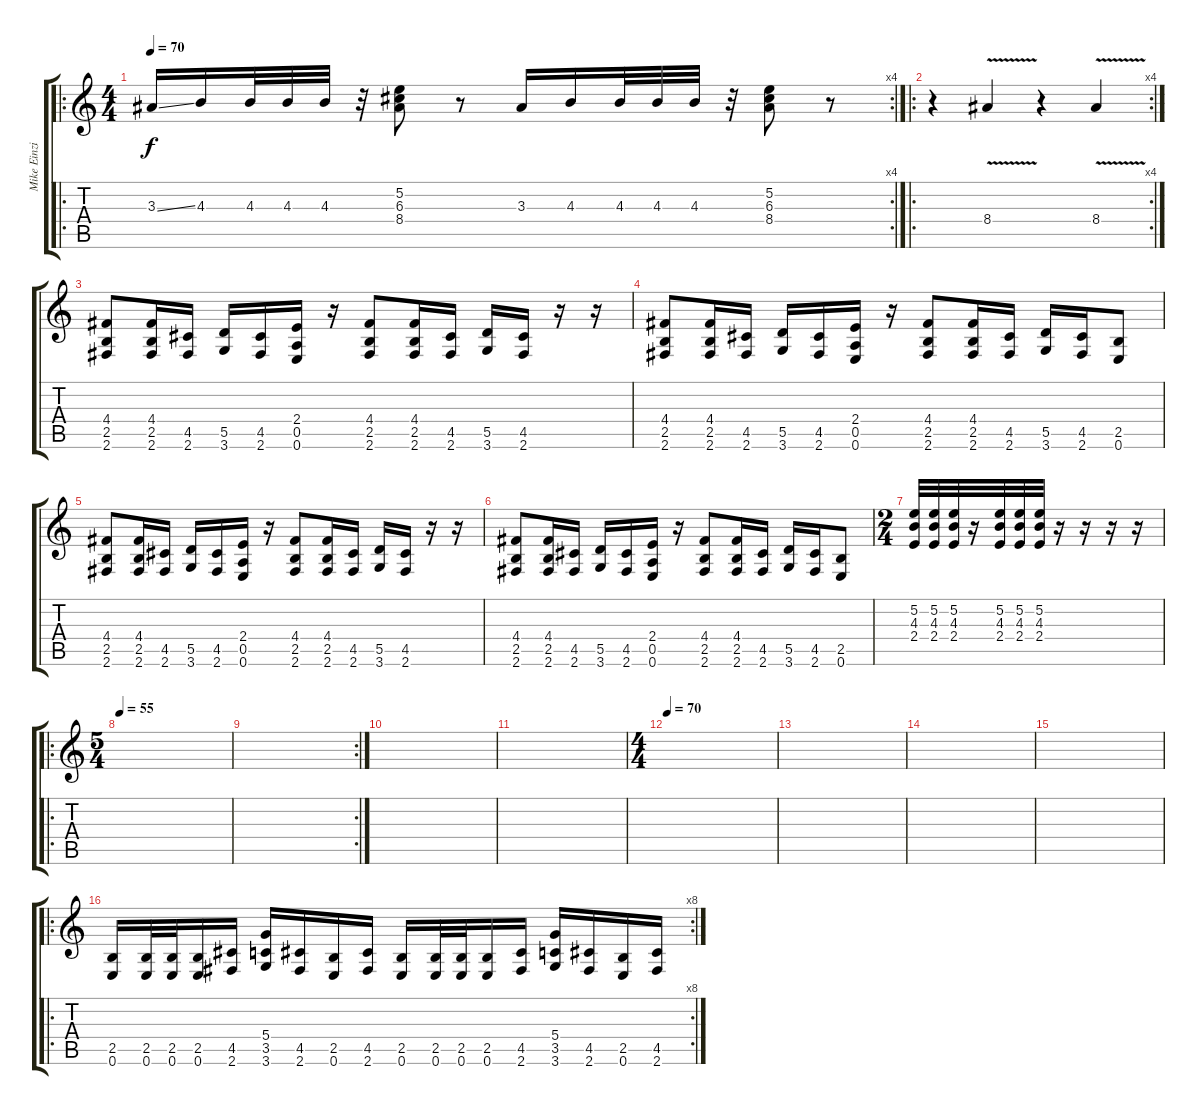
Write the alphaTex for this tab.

\track ("Mike Einziger" "Mike Einzi") {instrument distortionguitar}
\staff {score tabs}
\tuning (E4 B3 G3 D3 A2 E2) {hide}
\ro
\rc 4
\ts (4 4)
\tempo 70
\clef g2
\ks c
3.3{ss}.16{dy f} 4.3.16 4.3.32 4.3.32 4.3.32 r.32 (5.2 6.3 8.4).8 r.8 3.3.16 4.3.16 4.3.32 4.3.32 4.3.32 r.32 (5.2 6.3 8.4).8 r.8 |
\ro
\rc 4
r.4 8.4{v}.4 r.4 8.4{v}.4 |
(4.4 2.5 2.6).8 (4.4 2.5 2.6).16 (4.5 2.6).16 (5.5 3.6).16 (4.5 2.6).16 (2.4 0.5 0.6).16 r.16 (4.4 2.5 2.6).8 (4.4 2.5 2.6).16 (4.5 2.6).16 (5.5 3.6).16 (4.5 2.6).16 r.16 r.16 |
(4.4 2.5 2.6).8 (4.4 2.5 2.6).16 (4.5 2.6).16 (5.5 3.6).16 (4.5 2.6).16 (2.4 0.5 0.6).16 r.16 (4.4 2.5 2.6).8 (4.4 2.5 2.6).16 (4.5 2.6).16 (5.5 3.6).16 (4.5 2.6).16 (2.5 0.6).8 |
(4.4 2.5 2.6).8 (4.4 2.5 2.6).16 (4.5 2.6).16 (5.5 3.6).16 (4.5 2.6).16 (2.4 0.5 0.6).16 r.16 (4.4 2.5 2.6).8 (4.4 2.5 2.6).16 (4.5 2.6).16 (5.5 3.6).16 (4.5 2.6).16 r.16 r.16 |
(4.4 2.5 2.6).8 (4.4 2.5 2.6).16 (4.5 2.6).16 (5.5 3.6).16 (4.5 2.6).16 (2.4 0.5 0.6).16 r.16 (4.4 2.5 2.6).8 (4.4 2.5 2.6).16 (4.5 2.6).16 (5.5 3.6).16 (4.5 2.6).16 (2.5 0.6).8 |
\ts (2 4)
(5.2 4.3 2.4).32 (5.2 4.3 2.4).32 (5.2 4.3 2.4).32 r.16 (5.2 4.3 2.4).32 (5.2 4.3 2.4).32 (5.2 4.3 2.4).32 r.16 r.16 r.16 r.16 |
\ro
\ts (5 4)
\tempo 55
|
\rc 2
|
|
|
\ts (4 4)
\tempo 70
|
|
|
|
\ro
\rc 8
(2.5 0.6).16 (2.5 0.6).32 (2.5 0.6).32 (2.5 0.6).16 (4.5 2.6).16 (5.4 3.5 3.6).16 (4.5 2.6).16 (2.5 0.6).16 (4.5 2.6).16 (2.5 0.6).16 (2.5 0.6).32 (2.5 0.6).32 (2.5 0.6).16 (4.5 2.6).16 (5.4 3.5 3.6).16 (4.5 2.6).16 (2.5 0.6).16 (4.5 2.6).16
